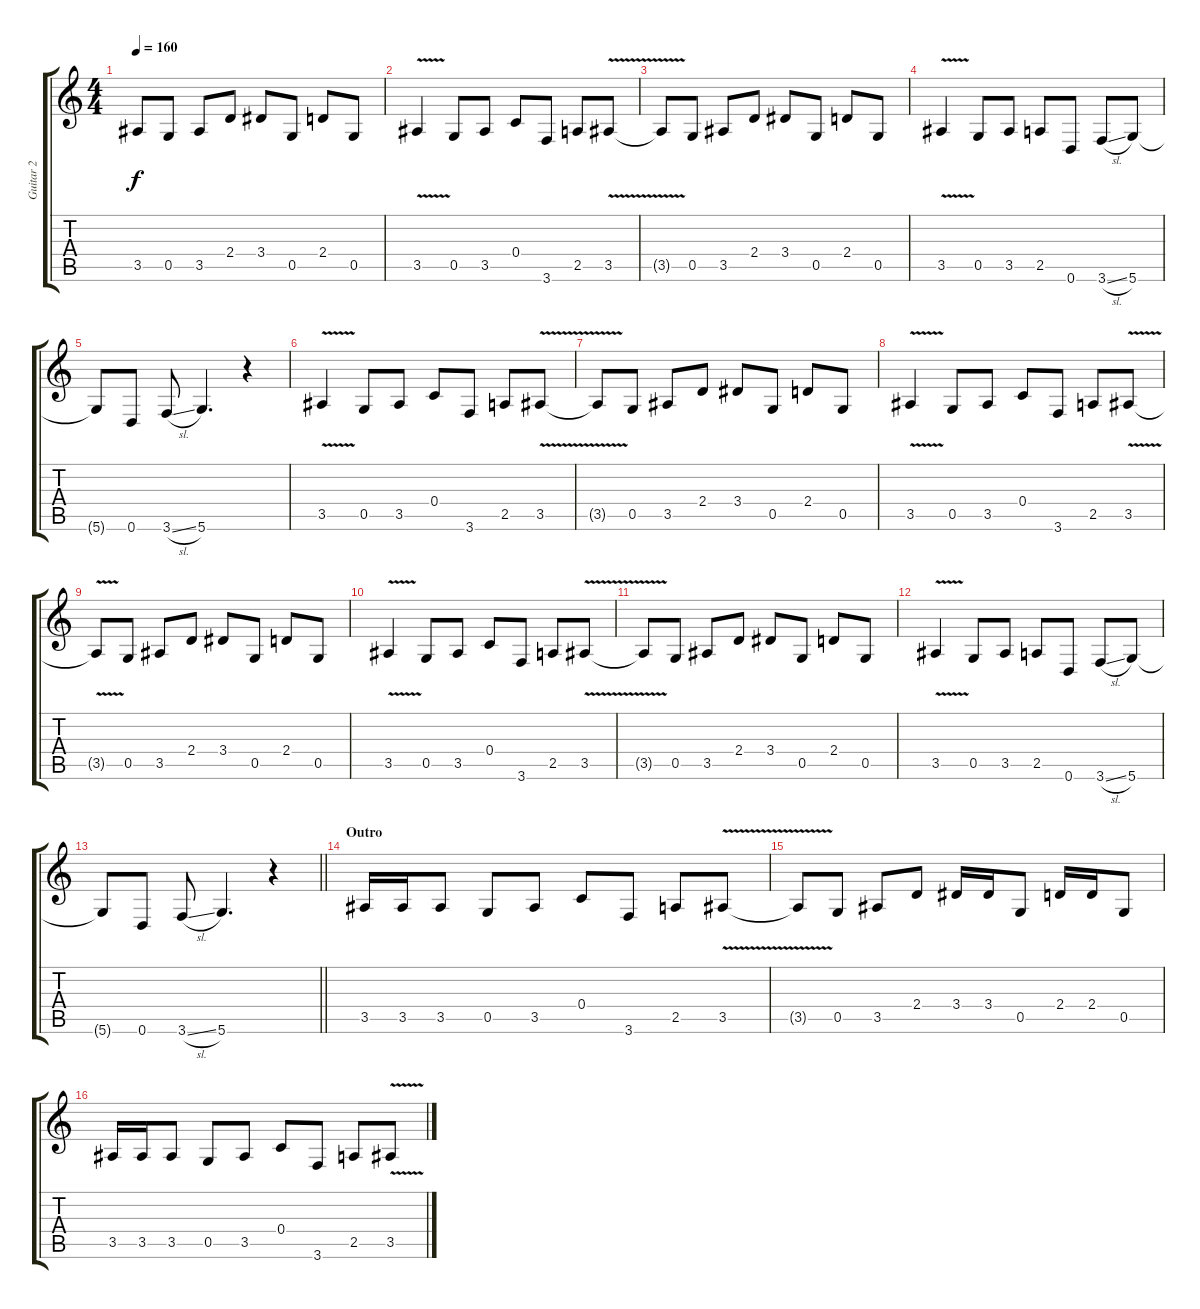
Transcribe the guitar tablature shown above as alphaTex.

\track ("Guitar 2" "Guitar 2") {instrument distortionguitar}
\staff {score tabs}
\tuning (D4 A3 F3 C3 G2 D2) {hide}
\ts (4 4)
\tempo 160
\clef g2
\ks c
3.5{t}.8{dy f} 0.5.8 3.5.8 2.4.8 3.4.8 0.5.8 2.4.8 0.5.8 |
3.5{v}.4 0.5.8 3.5.8 0.4.8 3.6.8 2.5.8 3.5{v}.8 |
3.5{t}.8 0.5.8 3.5.8 2.4.8 3.4.8 0.5.8 2.4.8 0.5.8 |
3.5{v}.4 0.5.8 3.5.8 2.5.8 0.6.8 3.6{sl}.8 5.6.8 |
5.6{t}.8 0.6.8 3.6{sl}.8 5.6.4{d} r.4 |
3.5{v}.4 0.5.8 3.5.8 0.4.8 3.6.8 2.5.8 3.5{v}.8 |
3.5{t}.8 0.5.8 3.5.8 2.4.8 3.4.8 0.5.8 2.4.8 0.5.8 |
3.5{v}.4 0.5.8 3.5.8 0.4.8 3.6.8 2.5.8 3.5{v}.8 |
3.5{t}.8 0.5.8 3.5.8 2.4.8 3.4.8 0.5.8 2.4.8 0.5.8 |
3.5{v}.4 0.5.8 3.5.8 0.4.8 3.6.8 2.5.8 3.5{v}.8 |
3.5{t}.8 0.5.8 3.5.8 2.4.8 3.4.8 0.5.8 2.4.8 0.5.8 |
3.5{v}.4 0.5.8 3.5.8 2.5.8 0.6.8 3.6{sl}.8 5.6.8 |
\barLineRight lightlight
5.6{t}.8 0.6.8 3.6{sl}.8 5.6.4{d} r.4 |
\section ("" "Outro")
3.5.16 3.5.16 3.5.8 0.5.8 3.5.8 0.4.8 3.6.8 2.5.8 3.5{v}.8 |
3.5{t}.8 0.5.8 3.5.8 2.4.8 3.4.16 3.4.16 0.5.8 2.4.16 2.4.16 0.5.8 |
3.5.16 3.5.16 3.5.8 0.5.8 3.5.8 0.4.8 3.6.8 2.5.8 3.5{v}.8
